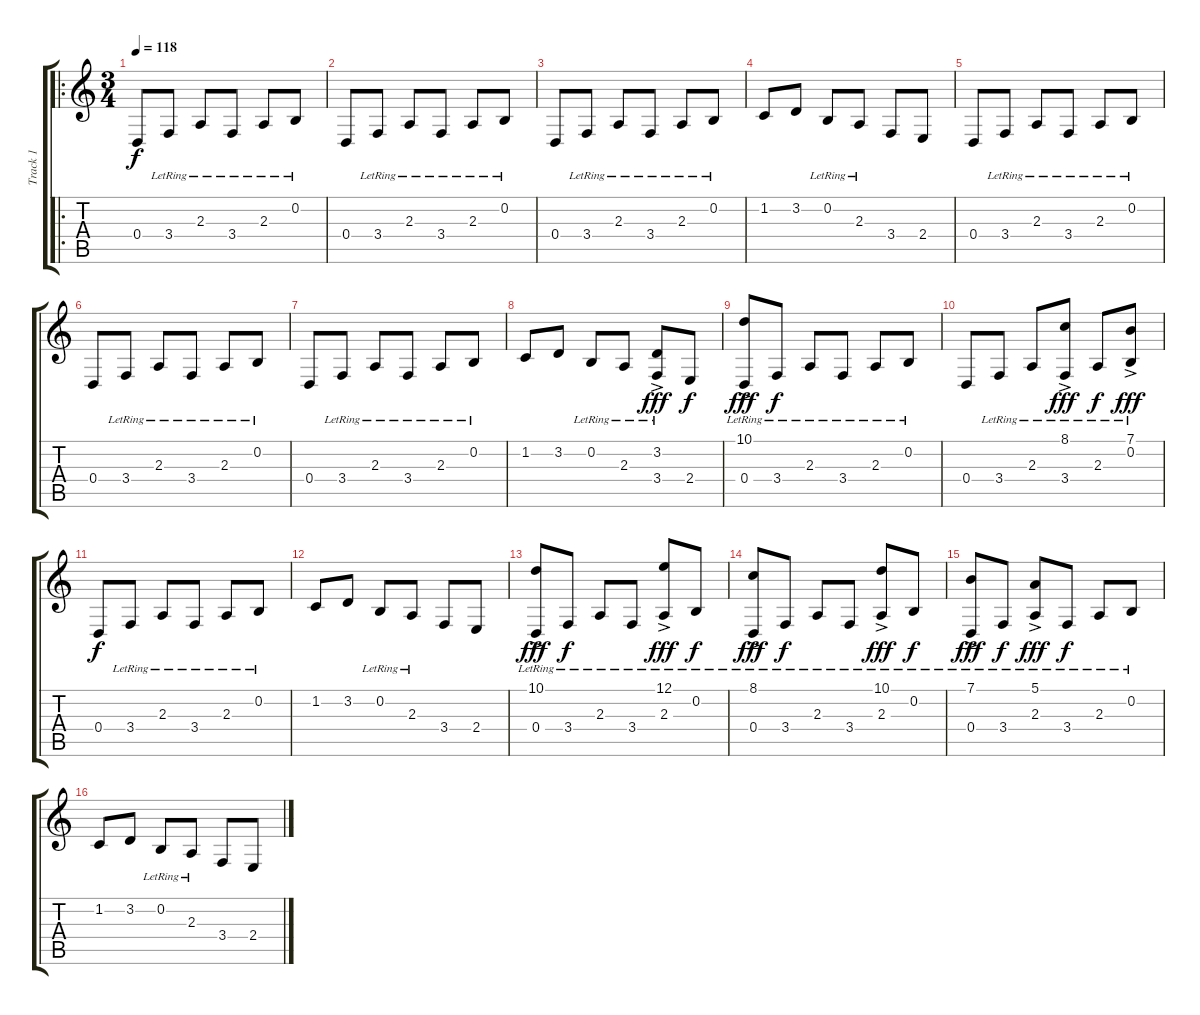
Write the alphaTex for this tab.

\track ("Track 1" "Track 1") {instrument electricpiano1}
\staff {score tabs}
\tuning (E4 B3 G3 D3 A2 E2) {hide}
\ro
\ts (3 4)
\tempo 118
\clef g2
\ks c
0.4.8{dy f instrument electricpiano1} 3.4{lr}.8 2.3{lr}.8 3.4{lr}.8 2.3{lr}.8 0.2{lr}.8 |
0.4.8 3.4{lr}.8 2.3{lr}.8 3.4{lr}.8 2.3{lr}.8 0.2{lr}.8 |
0.4.8 3.4{lr}.8 2.3{lr}.8 3.4{lr}.8 2.3{lr}.8 0.2{lr}.8 |
1.2.8 3.2.8 0.2{lr}.8 2.3{lr}.8 3.4.8 2.4.8 |
0.4.8 3.4{lr}.8 2.3{lr}.8 3.4{lr}.8 2.3{lr}.8 0.2{lr}.8 |
0.4.8 3.4{lr}.8 2.3{lr}.8 3.4{lr}.8 2.3{lr}.8 0.2{lr}.8 |
0.4.8 3.4{lr}.8 2.3{lr}.8 3.4{lr}.8 2.3{lr}.8 0.2{lr}.8 |
1.2.8 3.2.8 0.2{lr}.8 2.3{lr}.8 (3.2{ac lr} 3.4).8{dy fff} 2.4.8{dy f} |
(10.1{ac lr} 0.4).8{dy fff} 3.4{lr}.8{dy f} 2.3{lr}.8 3.4{lr}.8 2.3{lr}.8 0.2{lr}.8 |
0.4.8 3.4{lr}.8 2.3{lr}.8 (8.1{ac lr} 3.4{lr}).8{dy fff} 2.3{lr}.8{dy f} (7.1{ac lr} 0.2{lr}).8{dy fff} |
0.4.8{dy f} 3.4{lr}.8 2.3{lr}.8 3.4{lr}.8 2.3{lr}.8 0.2{lr}.8 |
1.2.8 3.2.8 0.2{lr}.8 2.3{lr}.8 3.4.8 2.4.8 |
(10.1{ac lr} 0.4).8{dy fff} 3.4{lr}.8{dy f} 2.3{lr}.8 3.4{lr}.8 (12.1{ac lr} 2.3{lr}).8{dy fff} 0.2{lr}.8{dy f} |
(8.1{ac lr} 0.4).8{dy fff} 3.4{lr}.8{dy f} 2.3{lr}.8 3.4{lr}.8 (10.1{ac lr} 2.3{lr}).8{dy fff} 0.2{lr}.8{dy f} |
(7.1{ac lr} 0.4).8{dy fff} 3.4{lr}.8{dy f} (5.1{ac lr} 2.3{lr}).8{dy fff} 3.4{lr}.8{dy f} 2.3{lr}.8 0.2{lr}.8 |
1.2.8 3.2.8 0.2{lr}.8 2.3{lr}.8 3.4.8 2.4.8
